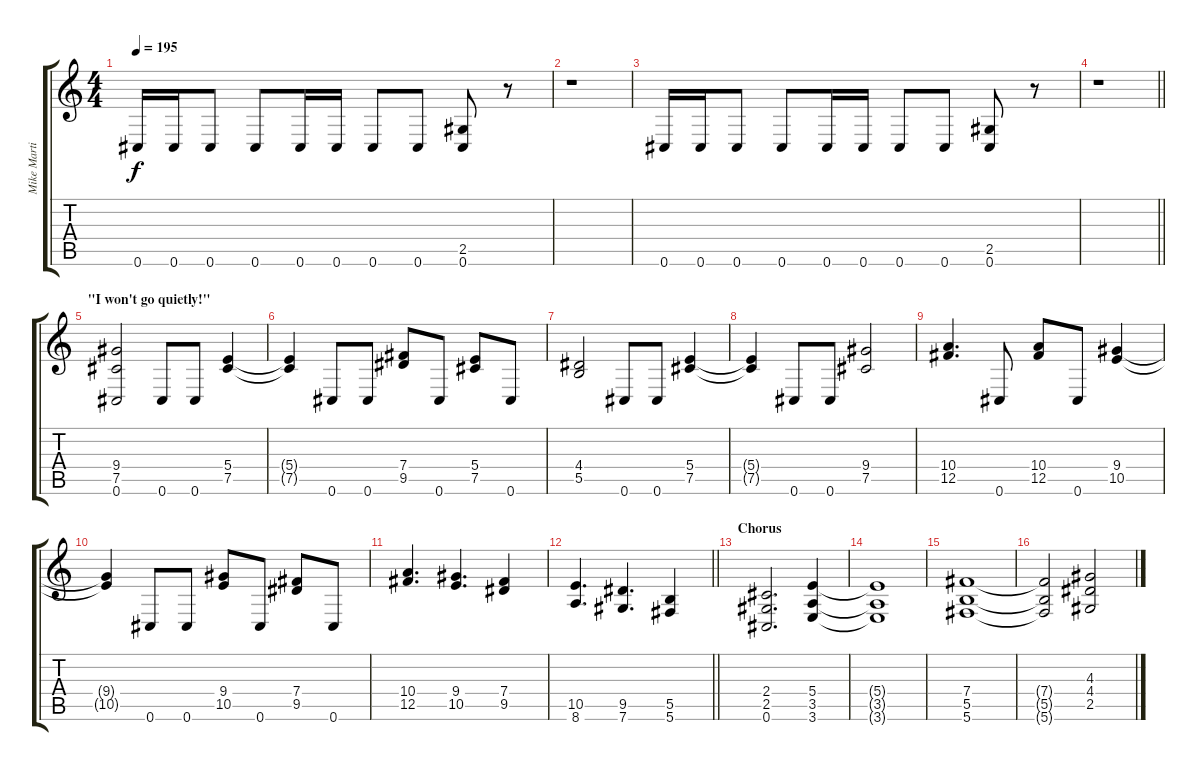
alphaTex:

\track ("Mike Martin" "Mike Marti") {instrument distortionguitar}
\staff {score tabs}
\tuning (Db4 Ab3 E3 B2 Gb2 Db2) {hide}
\ts (4 4)
\tempo 195
\clef g2
\ks c
0.6.16{dy f} 0.6.16 0.6.8 0.6.8 0.6.16 0.6.16 0.6.8 0.6.8 (2.5 0.6).8 r.8 |
r.1 |
0.6.16 0.6.16 0.6.8 0.6.8 0.6.16 0.6.16 0.6.8 0.6.8 (2.5 0.6).8 r.8 |
\barLineRight lightlight
r.1 |
\section ("" "\"I won't go quietly!\"")
(9.4 7.5 0.6).2 0.6.8 0.6.8 (5.4 7.5).4 |
(5.4{t} 7.5{t}).4 0.6.8 0.6.8 (7.4 9.5).8 0.6.8 (5.4 7.5).8 0.6.8 |
(4.4 5.5).2 0.6.8 0.6.8 (5.4 7.5).4 |
(5.4{t} 7.5{t}).4 0.6.8 0.6.8 (9.4 7.5).2 |
(10.4 12.5).4{d} 0.6.8 (10.4 12.5).8 0.6.8 (9.4 10.5).4 |
(9.4{t} 10.5{t}).4 0.6.8 0.6.8 (9.4 10.5).8 0.6.8 (7.4 9.5).8 0.6.8 |
(10.4 12.5).4{d} (9.4 10.5).4{d} (7.4 9.5).4 |
\barLineRight lightlight
(10.5 8.6).4{d} (9.5 7.6).4{d} (5.5 5.6).4 |
\section ("" "Chorus")
(2.4 2.5 0.6).2{d} (5.4 3.5 3.6).4 |
(5.4{t} 3.5{t} 3.6{t}).1 |
(7.4 5.5 5.6).1 |
(7.4{t} 5.5{t} 5.6{t}).2 (4.3 4.4 2.5).2
